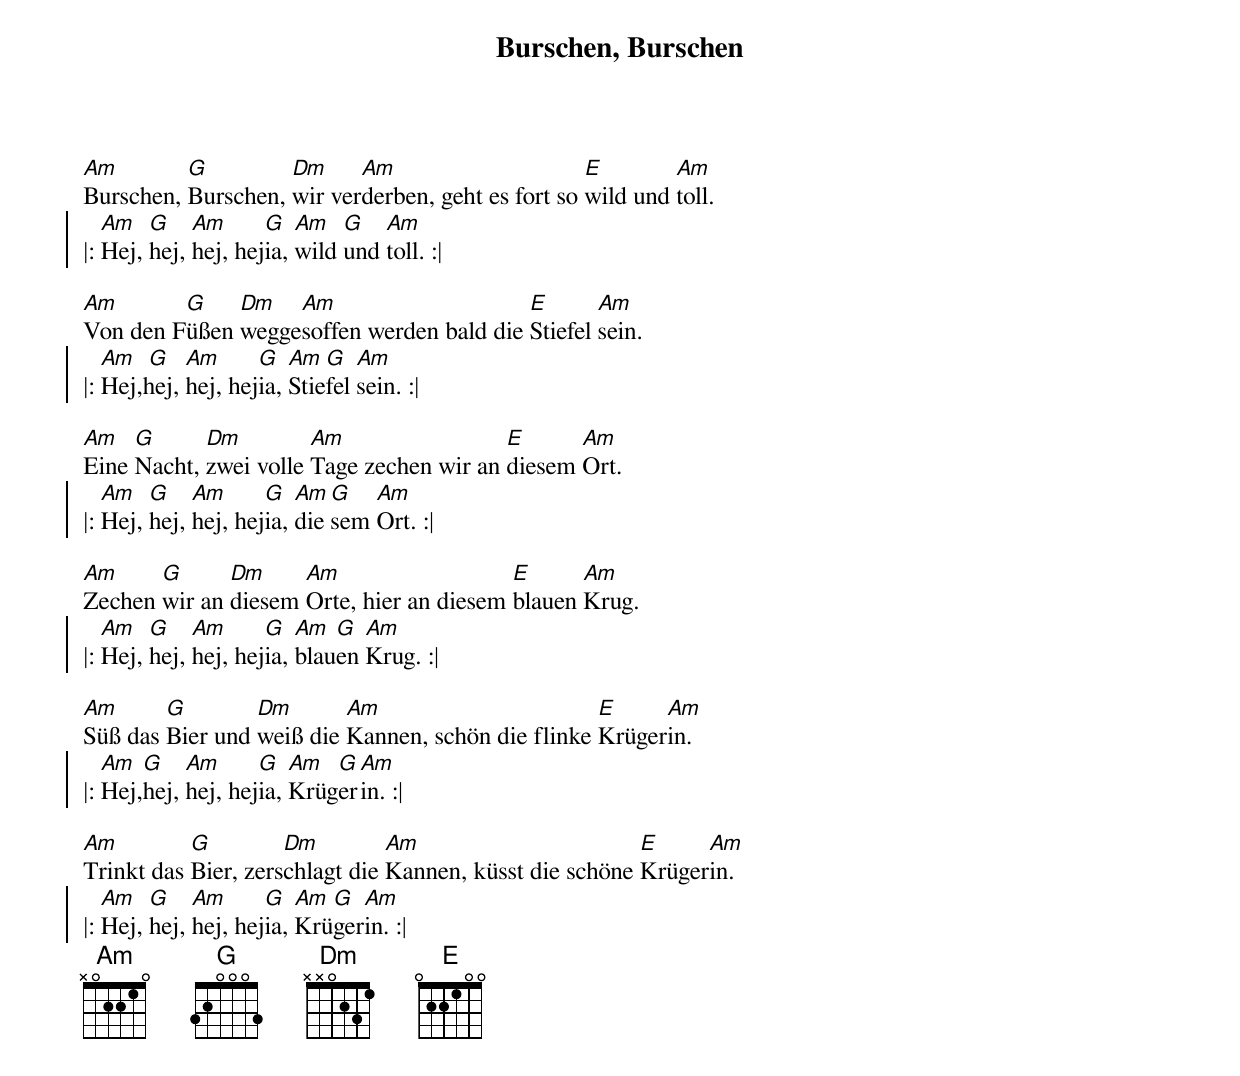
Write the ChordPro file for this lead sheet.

{t:Burschen, Burschen}


[Am]Burschen, [G]Burschen, [Dm]wir ver[Am]derben, geht es fort so [E]wild und [Am]toll.
{start_of_chorus}
|: [Am]Hej, [G]hej, [Am]hej, hej[G]ia, [Am]wild [G]und [Am]toll. :|
{end_of_chorus}

[Am]Von den F[G]üßen [Dm]wegge[Am]soffen werden bald die [E]Stiefel [Am]sein.
{start_of_chorus}
|: [Am]Hej,[ G]hej, [Am]hej, hej[G]ia, [Am]Stie[G]fel [Am]sein. :|
{end_of_chorus}

[Am]Eine [G]Nacht, [Dm]zwei volle [Am]Tage zechen wir an [E]diesem [Am]Ort.
{start_of_chorus}
|: [Am]Hej, [G]hej, [Am]hej, hej[G]ia, [Am]die[G]sem [Am]Ort. :|
{end_of_chorus}

[Am]Zechen [G]wir an [Dm]diesem [Am]Orte, hier an diesem [E]blauen [Am]Krug.
{start_of_chorus}
|: [Am]Hej, [G]hej, [Am]hej, hej[G]ia, [Am]blau[G]en [Am]Krug. :|
{end_of_chorus}

[Am]Süß das [G]Bier und [Dm]weiß die [Am]Kannen, schön die flinke [E]Krüger[Am]in.
{start_of_chorus}
|: [Am]Hej,[G]hej, [Am]hej, hej[G]ia, [Am]Krüg[G]er[Am]in. :|
{end_of_chorus}

[Am]Trinkt das [G]Bier, zers[Dm]chlagt die [Am]Kannen, küsst die schöne [E]Krüger[Am]in.
{start_of_chorus}
|: [Am]Hej, [G]hej, [Am]hej, hej[G]ia, [Am]Krü[G]ger[Am]in. :|
{end_of_chorus}
